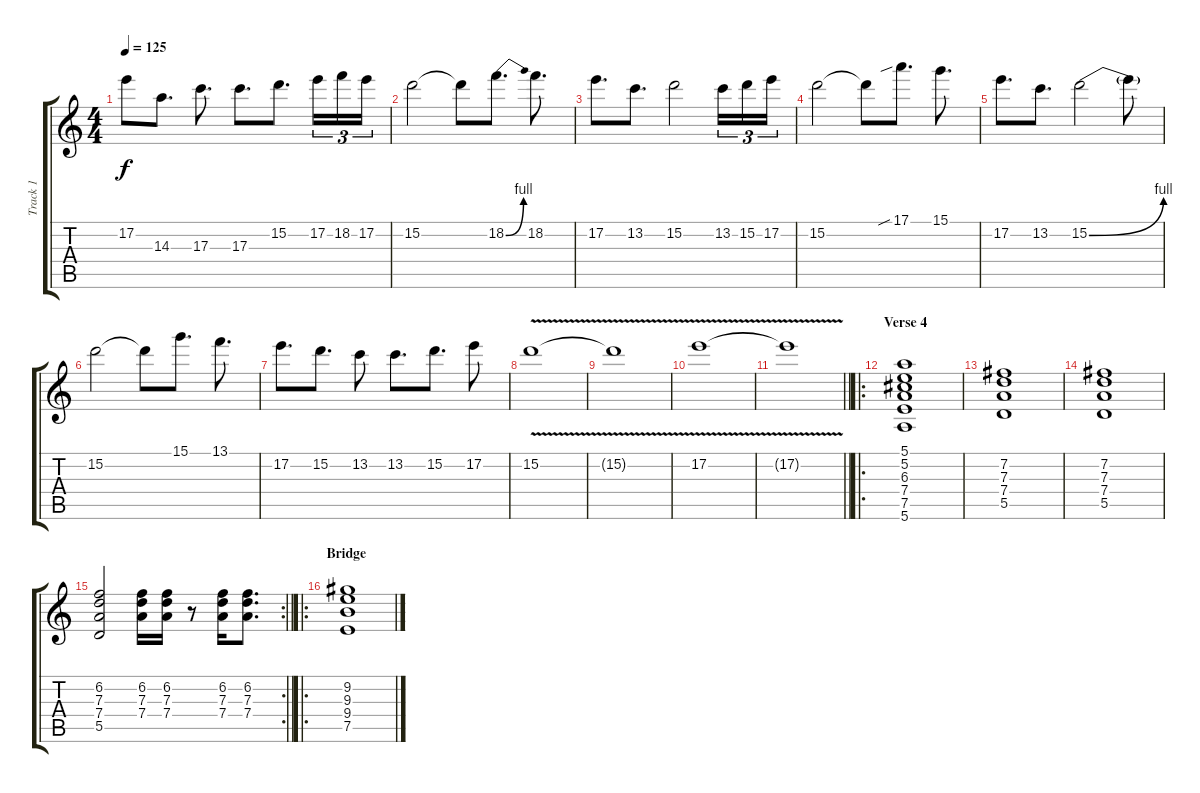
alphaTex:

\track ("Track 1" "Track 1") {instrument distortionguitar}
\staff {score tabs}
\tuning (E4 B3 G3 D3 A2 E2) {hide}
\ts (4 4)
\tempo 125
\clef g2
\ks c
17.2{t}.8{dy f} 14.3.8{d} 17.3.8{d} 17.3.8{d} 15.2.8{d} 17.2.16{tu (3 2)} 18.2.16{tu (3 2)} 17.2.16{tu (3 2)} |
15.2.2 15.2{t}.8 18.2{be (bend 0 0 60 4)}.8{d} 18.2.8{d} |
17.2.8{d} 13.2.8{d} 15.2.2 13.2.16{tu (3 2)} 15.2.16{tu (3 2)} 17.2.16{tu (3 2)} |
15.2.2 15.2{t}.8 17.1{sib}.8{d} 15.1.8{d} |
17.2.8{d} 13.2.8{d} 15.2{be (bend 0 0 60 4)}.2 15.2{t}.8 |
15.2.2 15.2{t}.8 15.1.8{d} 13.1.8{d} |
17.2.8{d} 15.2.8{d} 13.2.8 13.2.8{d} 15.2.8{d} 17.2.8 |
15.2{v}.1 |
15.2{t}.1 |
17.2{v}.1 |
\barLineRight lightlight
17.2{t}.1 |
\ro
\section ("" "Verse 4")
(5.1 5.2 6.3 7.4 7.5 5.6).1{instrument electricguitarclean} |
(7.2 7.3 7.4 5.5).1 |
(7.2 7.3 7.4 5.5).1 |
\rc 2
\barLineRight lightlight
(6.2 7.3 7.4 5.5).2 (6.2 7.3 7.4).16 (6.2 7.3 7.4).16 r.8 (6.2 7.3 7.4).16 (6.2 7.3 7.4).8{d} |
\ro
\section ("" "Bridge")
(9.2 9.3 9.4 7.5).1
